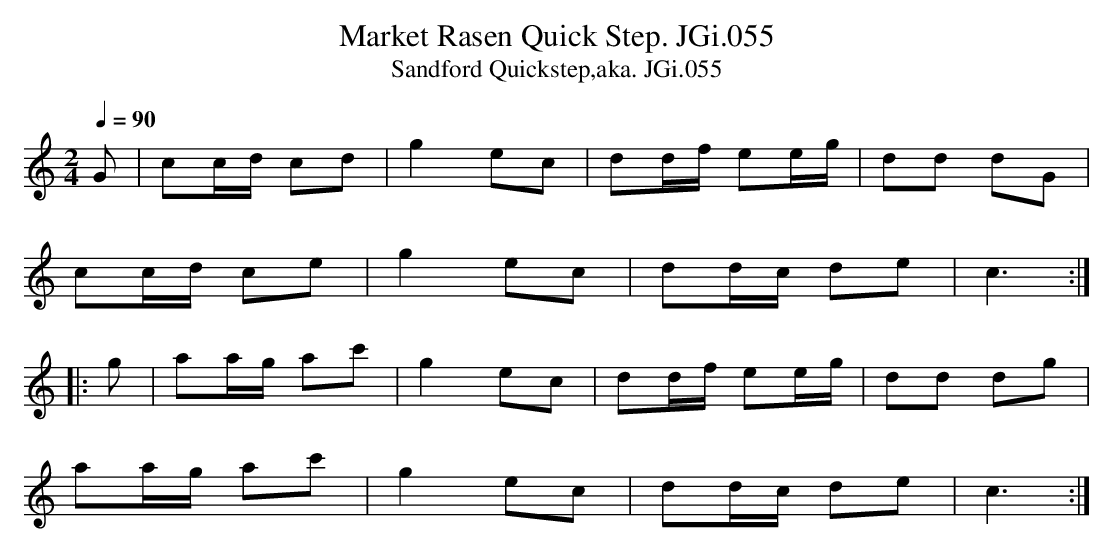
X:1
T:Market Rasen Quick Step. JGi.055
T:Sandford Quickstep,aka. JGi.055
M:2/4
L:1/8
Q:1/4=90
K:C
G|cc/2d/2 cd|g2ec|dd/f/ ee/g/|dd dG|
cc/d/ ce|g2ec|dd/c/ de|c3:|
|:g|aa/g/ ac'|g2ec|dd/f/ ee/g/|dd dg|
aa/g/ ac'|g2ec|dd/c/ de|c3:|
